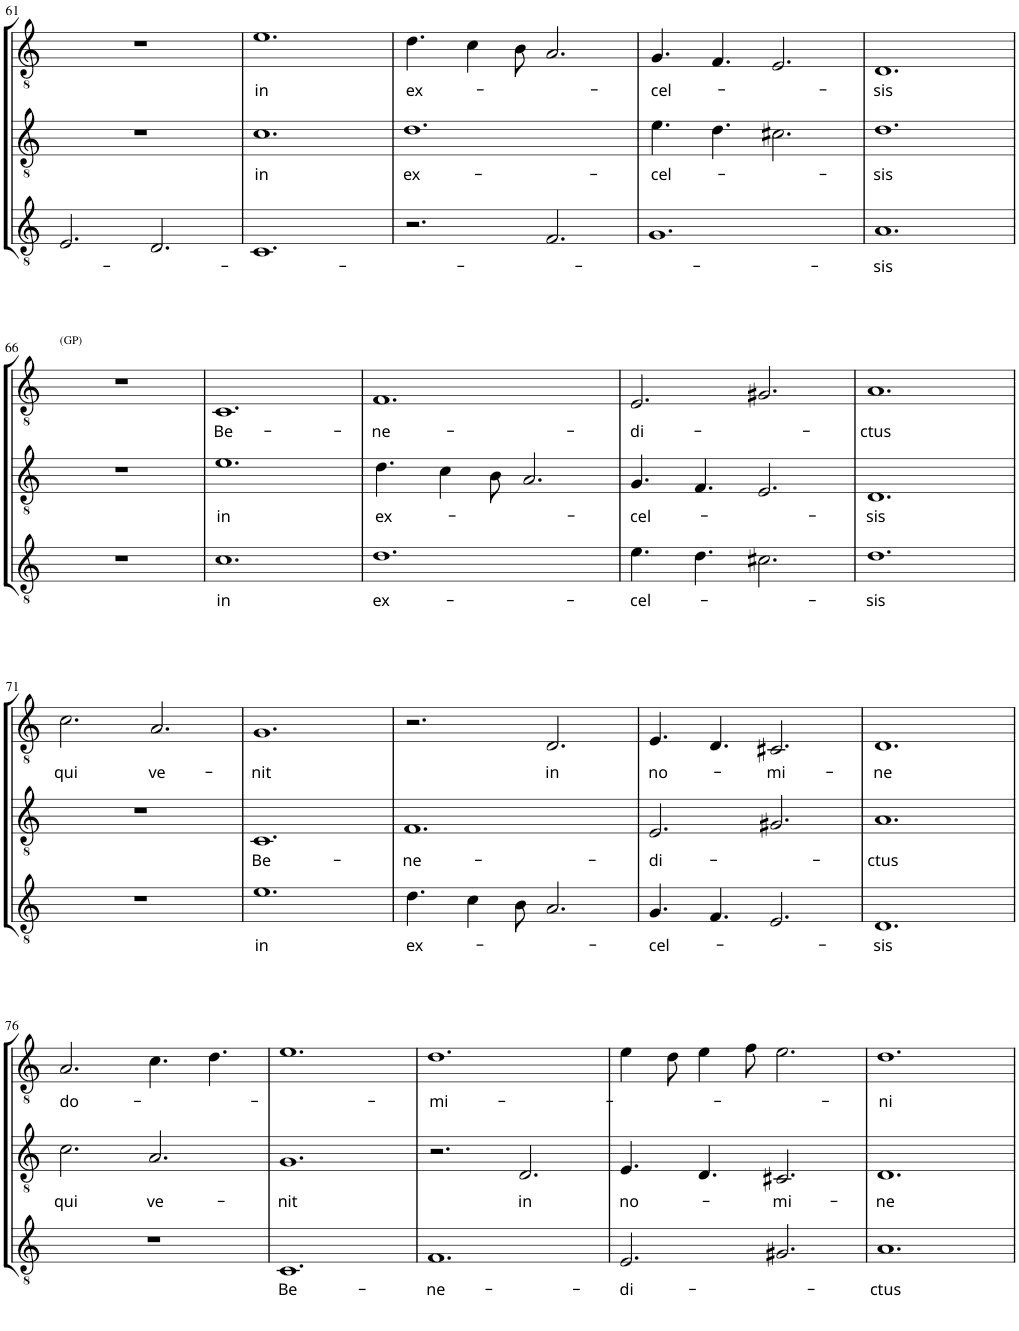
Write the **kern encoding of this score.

**kern	**text	**kern	**text	**kern	**text
*part3	*part3	*part2	*part2	*part1	*part1
*staff3	*staff3	*staff2	*staff2	*staff1	*staff1
*I"T	*	*I"Ca 2	*	*I"Ca 1	*
!!LO:PB:g=z
*clefGv2	*	*clefGv2	*	*clefGv2	*
*	*	*	*	*Trd1c2	*
*k[]	*	*k[]	*	*k[]	*
=61	=61	=61	=61	=61	=61
2.E/	.	1r	.	1r	.
[4D/	.	.	.	.	.
=62	=62	=62	=62	=62	=62
!	!	!	!LO:LY:b	!	!LO:LY:b
[1C	.	[1c	in	[1e	in
2D/]	.	2ryy	.	2ryy	.
=63	=63	=63	=63	=63	=63
!	!	!	!LO:LY:b	!	!LO:LY:b
2.r	.	[1d	ex-	4.d\	ex-
.	.	.	.	2e]	.
2C]	.	.	.	.	.
.	.	.	.	4c\	.
.	.	2c]	.	.	.
.	.	.	.	8B\	.
[4F/	.	.	.	[4A/	.
=64	=64	=64	=64	=64	=64
!	!	!	!LO:LY:b	!	!LO:LY:b
[1G	.	4.e\	-cel-	4.G/	-cel-
.	.	2d]	.	2A/]	.
.	.	4.d\	.	4.F/	.
2F/]	.	.	.	.	.
.	.	[4c#X\	.	[4E/	.
=65	=65	=65	=65	=65	=65
!	!LO:LY:b	!	!LO:LY:b	!	!LO:LY:b
[1A	-sis	[1d	-sis	[1D	-sis
2G]	.	2c#\]	.	2E/]	.
!!LO:LB:g=z
=66	=66	=66	=66	=66	=66
!	!	!	!	!LO:TX:a:t=(GP)	!
1r	.	1r	.	1r	.
2A]	.	2d]	.	2D]	.
=67	=67	=67	=67	=67	=67
!	!LO:LY:b	!	!LO:LY:b	!	!LO:LY:b
[1c	in	[1e	in	[1C	Be-
=68	=68	=68	=68	=68	=68
!	!LO:LY:b	!	!LO:LY:b	!	!LO:LY:b
[1d	ex-	4.d\	ex-	[1F	-ne-
.	.	2e]	.	.	.
.	.	4c\	.	.	.
2c]	.	.	.	2C]	.
.	.	8B\	.	.	.
.	.	[4A/	.	.	.
=69	=69	=69	=69	=69	=69
!	!LO:LY:b	!	!LO:LY:b	!	!LO:LY:b
4.e\	-cel-	4.G/	-cel-	2.E/	-di-
2d]	.	2A/]	.	.	.
.	.	.	.	2F]	.
4.d\	.	4.F/	.	.	.
[4c#X\	.	[4E/	.	[4G#X/	.
=70	=70	=70	=70	=70	=70
!	!LO:LY:b	!	!LO:LY:b	!	!LO:LY:b
[1d	-sis	[1D	-sis	[1A	-ctus
2c#\]	.	2E/]	.	2G#/]	.
!!LO:LB:g=z
=71	=71	=71	=71	=71	=71
!	!	!	!	!	!LO:LY:b
1r	.	1r	.	2.c\	qui
.	.	.	.	2A]	.
2d]	.	2D]	.	.	.
!	!	!	!	!	!LO:LY:b
.	.	.	.	[4A/	ve-
=72	=72	=72	=72	=72	=72
!	!LO:LY:b	!	!LO:LY:b	!	!LO:LY:b
[1e	in	[1C	Be-	[1G	-nit
2ryy	.	2ryy	.	2A/]	.
=73	=73	=73	=73	=73	=73
!	!LO:LY:b	!	!LO:LY:b	!	!
4.d\	ex-	[1F	-ne-	2.r	.
2e]	.	.	.	.	.
.	.	.	.	2G]	.
4c\	.	.	.	.	.
.	.	2C]	.	.	.
8B\	.	.	.	.	.
!	!	!	!	!	!LO:LY:b
[4A/	.	.	.	[4D/	in
=74	=74	=74	=74	=74	=74
!	!LO:LY:b	!	!LO:LY:b	!	!LO:LY:b
4.G/	-cel-	2.E/	-di-	4.E/	no-
2A/]	.	.	.	2D/]	.
.	.	2F]	.	.	.
4.F/	.	.	.	4.D/	.
!	!	!	!	!	!LO:LY:b
[4E/	.	[4G#X/	.	[4C#X/	-mi-
=75	=75	=75	=75	=75	=75
!	!LO:LY:b	!	!LO:LY:b	!	!LO:LY:b
[1D	-sis	[1A	-ctus	[1D	-ne
2E/]	.	2G#/]	.	2C#/]	.
!!LO:LB:g=z
=76	=76	=76	=76	=76	=76
!	!	!	!LO:LY:b	!	!LO:LY:b
1r	.	2.c\	qui	2.A/	do-
.	.	2A]	.	2D]	.
2D]	.	.	.	.	.
!	!	!	!LO:LY:b	!	!
.	.	[4A/	ve-	[4c\	.
4.ryy	.	4.ryy	.	4.d\	.
=77	=77	=77	=77	=77	=77
!	!LO:LY:b	!	!LO:LY:b	!	!
[1C	Be-	[1G	-nit	[1e	.
2ryy	.	2A/]	.	8c\]	.
.	.	.	.	4.ryy	.
=78	=78	=78	=78	=78	=78
!	!LO:LY:b	!	!	!	!LO:LY:b
[1F	-ne-	2.r	.	[1d	-mi-
.	.	2G]	.	.	.
2C]	.	.	.	2e]	.
!	!	!	!LO:LY:b	!	!
.	.	[4D/	in	.	.
=79	=79	=79	=79	=79	=79
!	!LO:LY:b	!	!LO:LY:b	!	!
2.E/	-di-	4.E/	no-	4e\	.
.	.	.	.	2d]	.
.	.	2D/]	.	.	.
2F]	.	.	.	8d\	.
.	.	4.D/	.	4e\	.
.	.	.	.	8f\	.
!	!	!	!LO:LY:b	!	!
[4G#X/	.	[4C#X/	-mi-	[4e\	.
=80	=80	=80	=80	=80	=80
!	!LO:LY:b	!	!LO:LY:b	!	!LO:LY:b
[1A	-ctus	[1D	-ne	[1d	-ni
2G#/]	.	2C#/]	.	2e\]	.
=81	=81	=81	=81	=81	=81
2A]	.	2D]	.	2d]	.
=	=	=	=	=	=
*-	*-	*-	*-	*-	*-
